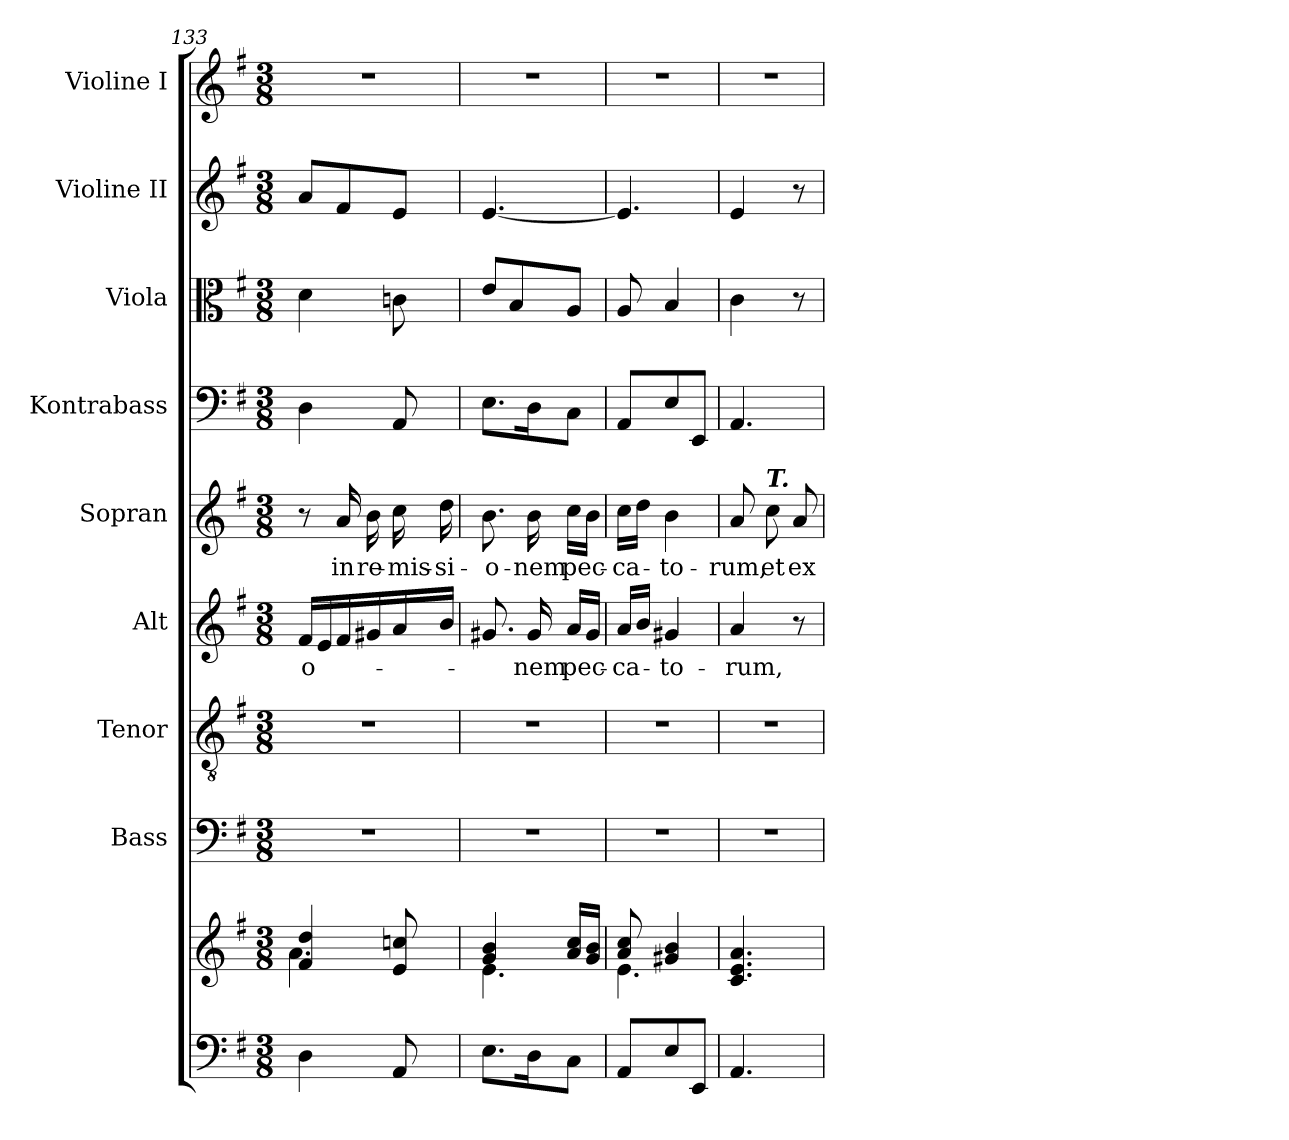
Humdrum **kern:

**kern	**kern	**kern	**kern	**kern	**text	**kern	**text	**kern	**kern	**kern	**kern
*part9	*part9	*part8	*part7	*part6	*part6	*part5	*part5	*part4	*part3	*part2	*part1
*staff10	*staff9	*staff8	*staff7	*staff6	*staff6	*staff5	*staff5	*staff4	*staff3	*staff2	*staff1
*	*	*I"Bass	*I"Tenor	*I"Alt	*	*I"Sopran	*	*I"Kontrabass	*I"Viola	*I"Violine II	*I"Violine I
*	*	*I'B.	*I'T.	*I'A.	*	*I'S.	*	*I'Kb.	*I'Vla.	*I'Vl. II	*I'Vl. I
*clefF4	*clefG2	*clefF4	*clefGv2	*clefG2	*	*clefG2	*	*clefF4	*clefC3	*clefG2	*clefG2
*	*	*	*	*	*	*	*	*ITrd7c12	*	*	*
*k[f#]	*k[f#]	*k[f#]	*k[f#]	*k[f#]	*	*k[f#]	*	*k[f#]	*k[f#]	*k[f#]	*k[f#]
*G:	*G:	*G:	*G:	*G:	*	*G:	*	*G:	*G:	*G:	*G:
*M3/8	*M3/8	*M3/8	*M3/8	*M3/8	*	*M3/8	*	*M3/8	*M3/8	*M3/8	*M3/8
=133	=133	=133	=133	=133	=133	=133	=133	=133	=133	=133	=133
*	*^	*	*	*	*	*	*	*	*	*	*
!	!	!	!	!	!	!LO:LY:b	!	!	!	!	!	!
4D\	4f#/ 4dd/	4.a\	4.r	4.r	16f#/LL	-o-	8r	.	4DD\	4d\	8a/L	4.r
.	.	.	.	.	16e/	.	.	.	.	.	.	.
!	!	!	!	!	!	!	!	!LO:LY:b	!	!	!	!
.	.	.	.	.	16f#/	.	16a/	in	.	.	8f#/	.
!	!	!	!	!	!	!	!	!LO:LY:b	!	!	!	!
.	.	.	.	.	16g#X/	.	16b\	re-	.	.	.	.
!	!	!	!	!	!	!	!	!LO:LY:b	!	!	!	!
8AA/	8e/ 8ccn/	.	.	.	16a/	.	16cc\	-mis-	8AAA/	8cn\	8e/J	.
!	!	!	!	!	!	!	!	!LO:LY:b	!	!	!	!
.	.	.	.	.	16b/JJ	.	16dd\	-si-	.	.	.	.
=134	=134	=134	=134	=134	=134	=134	=134	=134	=134	=134	=134	=134
!	!	!	!	!	!	!	!	!LO:LY:b	!	!	!	!
8.E\L	4g/ 4b/	4.e\	4.r	4.r	8.g#X/	.	8.b\	-o-	8.EE\L	8e/L	[4.e/	4.r
.	.	.	.	.	.	.	.	.	.	8B/	.	.
!	!	!	!	!	!	!LO:LY:b	!	!LO:LY:b	!	!	!	!
16D\k	.	.	.	.	16g#/	-nem	16b\	-nem	16DD\k	.	.	.
!	!	!	!	!	!	!LO:LY:b	!	!LO:LY:b	!	!	!	!
8C\J	16a/ 16cc/LL	.	.	.	16a/LL	pec-	16cc\LL	pec-	8CC\J	8A/J	.	.
.	16g/ 16b/JJ	.	.	.	16g#/JJ	.	16b\JJ	.	.	.	.	.
=135	=135	=135	=135	=135	=135	=135	=135	=135	=135	=135	=135	=135
!	!	!	!	!	!	!LO:LY:b	!	!LO:LY:b	!	!	!	!
8AA/L	8a/ 8cc/	4.e\	4.r	4.r	16a/LL	-ca-	16cc\LL	-ca-	8AAA/L	8A/	4.e/]	4.r
.	.	.	.	.	16b/JJ	.	16dd\JJ	.	.	.	.	.
!	!	!	!	!	!	!LO:LY:b	!	!LO:LY:b	!	!	!	!
8E/	4g#X/ 4b/	.	.	.	4g#X/	-to-	4b\	-to-	8EE/	4B/	.	.
8EE/J	.	.	.	.	.	.	.	.	8EEE/J	.	.	.
*	*v	*v	*	*	*	*	*	*	*	*	*	*
=136	=136	=136	=136	=136	=136	=136	=136	=136	=136	=136	=136
!	!	!	!	!	!LO:LY:b	!	!LO:LY:b	!	!	!	!
4.AA/	4.c/ 4.e/ 4.a/	4.r	4.r	4a/	-rum,	8a/	-rum,	4.AAA/	4c\	4e/	4.r
!	!	!	!	!	!	!LO:TX:a:Bi:t=T.	!	!	!	!	!
!	!	!	!	!	!	!	!LO:LY:b	!	!	!	!
.	.	.	.	.	.	8cc\	et	.	.	.	.
!	!	!	!	!	!	!	!LO:LY:b	!	!	!	!
.	.	.	.	8r	.	8a/	ex-	.	8r	8r	.
=	=	=	=	=	=	=	=	=	=	=	=
*-	*-	*-	*-	*-	*-	*-	*-	*-	*-	*-	*-
